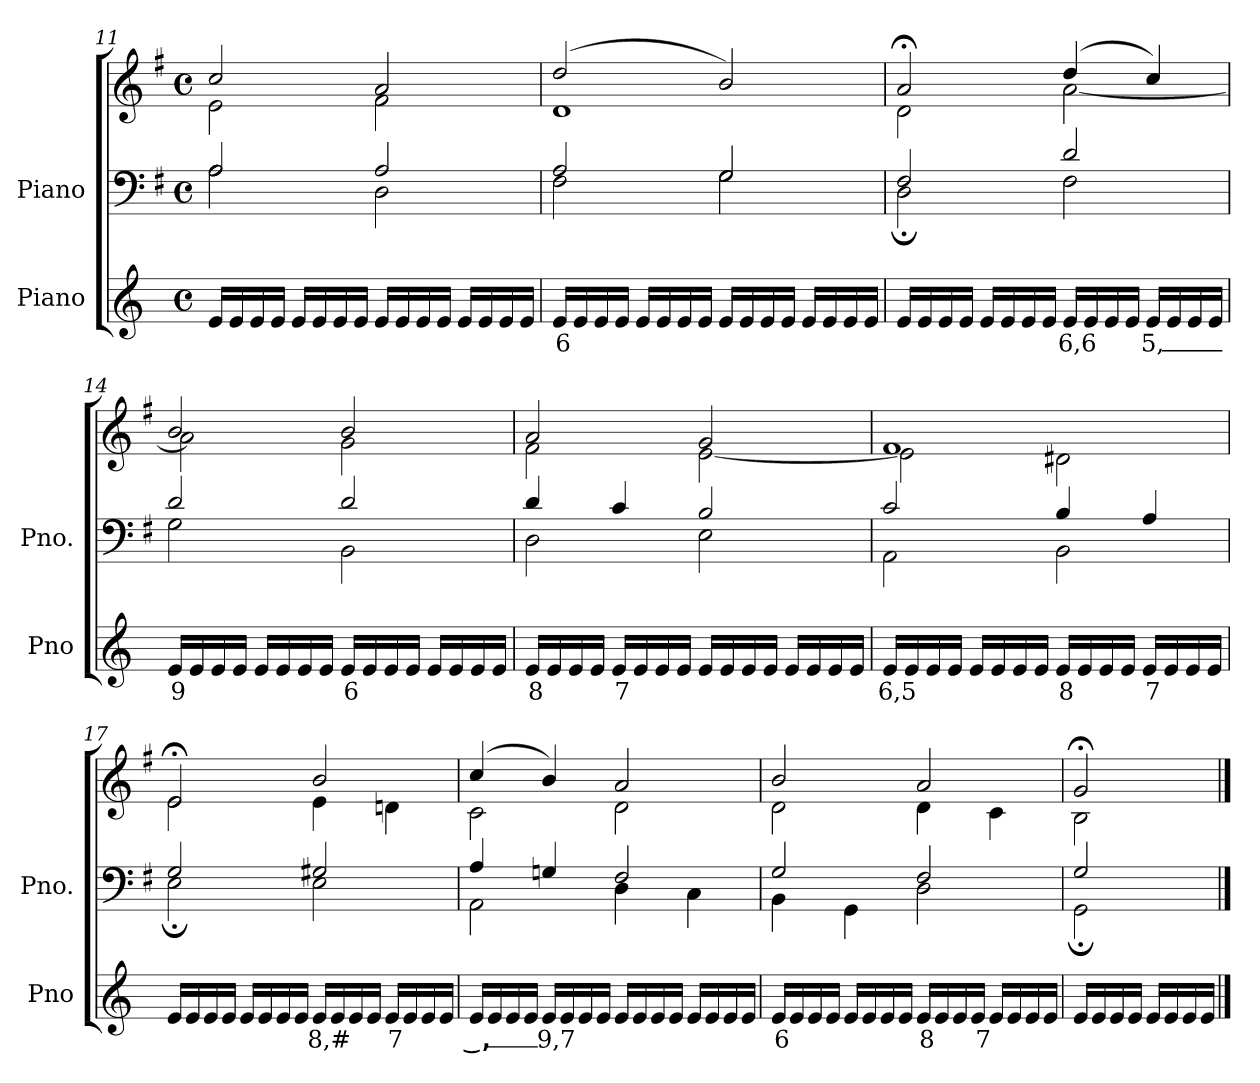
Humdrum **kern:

**kern	**text	**kern	**kern
*part2	*part2	*part1	*part1
*staff3	*staff3	*staff2	*staff1
*I"Piano	*	*I"Piano	*
*I'Pno	*	*I'Pno.	*
*clefG2	*	*clefF4	*clefG2
*k[]	*	*k[f#]	*k[f#]
*M4/4	*	*M4/4	*M4/4
*met(c)	*	*met(c)	*met(c)
=11	=11	=11	=11
*	*	*^	*^
16e/LL	.	2A/	2A\	2cc/	2e\
16e/	.	.	.	.	.
16e/	.	.	.	.	.
16e/JJ	.	.	.	.	.
16e/LL	.	.	.	.	.
16e/	.	.	.	.	.
16e/	.	.	.	.	.
16e/JJ	.	.	.	.	.
16e/LL	.	2A/	2D\	2a/	2f#\
16e/	.	.	.	.	.
16e/	.	.	.	.	.
16e/JJ	.	.	.	.	.
16e/LL	.	.	.	.	.
16e/	.	.	.	.	.
16e/	.	.	.	.	.
16e/JJ	.	.	.	.	.
=12	=12	=12	=12	=12	=12
!	!LO:LY:b	!	!	!	!
16e/LL	6	2A/	2F#\	(>2dd/	1d
16e/	.	.	.	.	.
16e/	.	.	.	.	.
16e/JJ	.	.	.	.	.
16e/LL	.	.	.	.	.
16e/	.	.	.	.	.
16e/	.	.	.	.	.
16e/JJ	.	.	.	.	.
16e/LL	.	2G/	2G\	2b/)	.
16e/	.	.	.	.	.
16e/	.	.	.	.	.
16e/JJ	.	.	.	.	.
16e/LL	.	.	.	.	.
16e/	.	.	.	.	.
16e/	.	.	.	.	.
16e/JJ	.	.	.	.	.
=13	=13	=13	=13	=13	=13
16e/LL	.	2F#/	2D;\	2a;</	2d\
16e/	.	.	.	.	.
16e/	.	.	.	.	.
16e/JJ	.	.	.	.	.
16e/LL	.	.	.	.	.
16e/	.	.	.	.	.
16e/	.	.	.	.	.
16e/JJ	.	.	.	.	.
!	!LO:LY:b	!	!	!	!
16e/LL	6,6	2d/	2F#\	(>4dd/	[2a\
16e/	.	.	.	.	.
16e/	.	.	.	.	.
16e/JJ	.	.	.	.	.
!	!LO:LY:b	!	!	!	!
16e/LL	5,_	.	.	4cc/)	.
16e/	.	.	.	.	.
16e/	.	.	.	.	.
16e/JJ	.	.	.	.	.
=14	=14	=14	=14	=14	=14
!	!LO:LY:b	!	!	!	!
16e/LL	9	2d/	2G\	2b/	2a\]
16e/	.	.	.	.	.
16e/	.	.	.	.	.
16e/JJ	.	.	.	.	.
16e/LL	.	.	.	.	.
16e/	.	.	.	.	.
16e/	.	.	.	.	.
16e/JJ	.	.	.	.	.
!	!LO:LY:b	!	!	!	!
16e/LL	6	2d/	2BB\	2b/	2g\
16e/	.	.	.	.	.
16e/	.	.	.	.	.
16e/JJ	.	.	.	.	.
16e/LL	.	.	.	.	.
16e/	.	.	.	.	.
16e/	.	.	.	.	.
16e/JJ	.	.	.	.	.
=15	=15	=15	=15	=15	=15
!	!LO:LY:b	!	!	!	!
16e/LL	8	4d/	2D\	2a/	2f#\
16e/	.	.	.	.	.
16e/	.	.	.	.	.
16e/JJ	.	.	.	.	.
!	!LO:LY:b	!	!	!	!
16e/LL	7	4c/	.	.	.
16e/	.	.	.	.	.
16e/	.	.	.	.	.
16e/JJ	.	.	.	.	.
16e/LL	.	2B/	2E\	2g/	[2e\
16e/	.	.	.	.	.
16e/	.	.	.	.	.
16e/JJ	.	.	.	.	.
16e/LL	.	.	.	.	.
16e/	.	.	.	.	.
16e/	.	.	.	.	.
16e/JJ	.	.	.	.	.
=16	=16	=16	=16	=16	=16
!	!LO:LY:b	!	!	!	!
16e/LL	6,5	2c/	2AA\	1f#	2e\]
16e/	.	.	.	.	.
16e/	.	.	.	.	.
16e/JJ	.	.	.	.	.
16e/LL	.	.	.	.	.
16e/	.	.	.	.	.
16e/	.	.	.	.	.
16e/JJ	.	.	.	.	.
!	!LO:LY:b	!	!	!	!
16e/LL	8	4B/	2BB\	.	2d#X\
16e/	.	.	.	.	.
16e/	.	.	.	.	.
16e/JJ	.	.	.	.	.
!	!LO:LY:b	!	!	!	!
16e/LL	7	4A/	.	.	.
16e/	.	.	.	.	.
16e/	.	.	.	.	.
16e/JJ	.	.	.	.	.
=17	=17	=17	=17	=17	=17
16e/LL	.	2G/	2E;\	2e;</	2e\
16e/	.	.	.	.	.
16e/	.	.	.	.	.
16e/JJ	.	.	.	.	.
16e/LL	.	.	.	.	.
16e/	.	.	.	.	.
16e/	.	.	.	.	.
16e/JJ	.	.	.	.	.
!	!LO:LY:b	!	!	!	!
16e/LL	8,#	2G#X/	2E\	2b/	4e\
16e/	.	.	.	.	.
16e/	.	.	.	.	.
16e/JJ	.	.	.	.	.
!	!LO:LY:b	!	!	!	!
16e/LL	7	.	.	.	4dn\
16e/	.	.	.	.	.
16e/	.	.	.	.	.
16e/JJ	.	.	.	.	.
=18	=18	=18	=18	=18	=18
!	!LO:LY:b	!	!	!	!
16e/LL	_,_	4A/	2AA\	(>4cc/	2c\
16e/	.	.	.	.	.
16e/	.	.	.	.	.
16e/JJ	.	.	.	.	.
!	!LO:LY:b	!	!	!	!
16e/LL	9,7	4Gn/	.	4b/)	.
16e/	.	.	.	.	.
16e/	.	.	.	.	.
16e/JJ	.	.	.	.	.
16e/LL	.	2F#/	4D\	2a/	2d\
16e/	.	.	.	.	.
16e/	.	.	.	.	.
16e/JJ	.	.	.	.	.
!	!LO:LY:b	!	!	!	!
16e/LL	_	.	4C\	.	.
16e/	.	.	.	.	.
16e/	.	.	.	.	.
16e/JJ	.	.	.	.	.
=19	=19	=19	=19	=19	=19
!	!LO:LY:b	!	!	!	!
16e/LL	6	2G/	4BB\	2b/	2d\
16e/	.	.	.	.	.
16e/	.	.	.	.	.
16e/JJ	.	.	.	.	.
16e/LL	.	.	4GG\	.	.
16e/	.	.	.	.	.
16e/	.	.	.	.	.
16e/JJ	.	.	.	.	.
!	!LO:LY:b	!	!	!	!
16e/LL	8	2F#/	2D\	2a/	4d\
16e/	.	.	.	.	.
16e/	.	.	.	.	.
16e/JJ	.	.	.	.	.
!	!LO:LY:b	!	!	!	!
16e/LL	7	.	.	.	4c\
16e/	.	.	.	.	.
16e/	.	.	.	.	.
16e/JJ	.	.	.	.	.
=20	=20	=20	=20	=20	=20
16e/LL	.	2G/	2GG;\	2g;</	2B\
16e/	.	.	.	.	.
16e/	.	.	.	.	.
16e/JJ	.	.	.	.	.
16e/LL	.	.	.	.	.
16e/	.	.	.	.	.
16e/	.	.	.	.	.
16e/JJ	.	.	.	.	.
*	*	*v	*v	*	*
*	*	*	*v	*v
==	==	==	==
*-	*-	*-	*-
